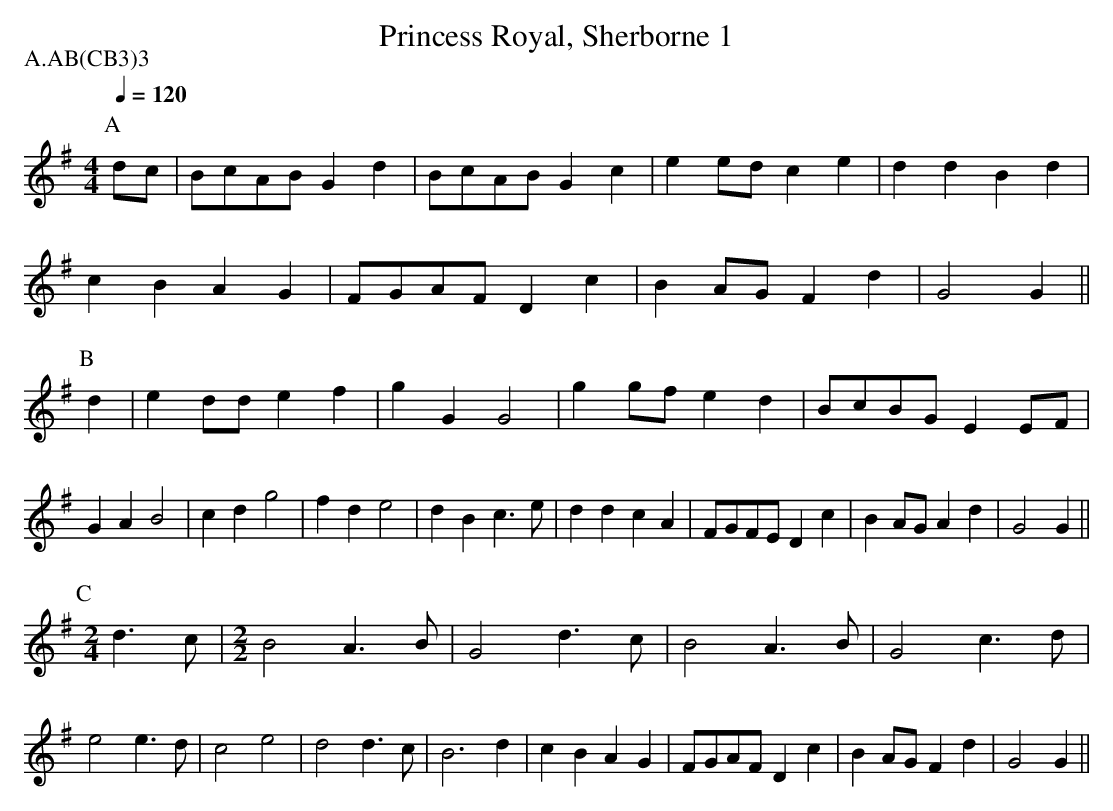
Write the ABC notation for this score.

X:1
T:Princess Royal, Sherborne 1
M:4/4
L:1/8
Q:1/4=120
P:A.AB(CB3)3
K:G
P:A
dc|BcAB G2d2|BcAB G2c2|e2ed c2e2|d2d2 B2d2|
c2B2 A2G2|FGAF D2c2|B2AG F2d2|G4   G2 ||
P:B
d2|e2dd e2f2|g2G2 G4  |g2gf e2d2|BcBG E2EF|
G2A2 B4  |c2d2 g4  |f2d2 e4  |d2B2 c3e |\
d2d2 c2A2|FGFE D2c2|B2AG A2d2|G4   G2 ||
P:C
M:2/4
L:1/8
d3c|\
M:2/2
B4   A3B |G4   d3c |B4   A3B |G4   c3d |
e4   e3d |c4   e4  |d4   d3c |B6   d2  |\
c2B2 A2G2|FGAF D2c2|B2AG F2d2|G4   G2 ||
